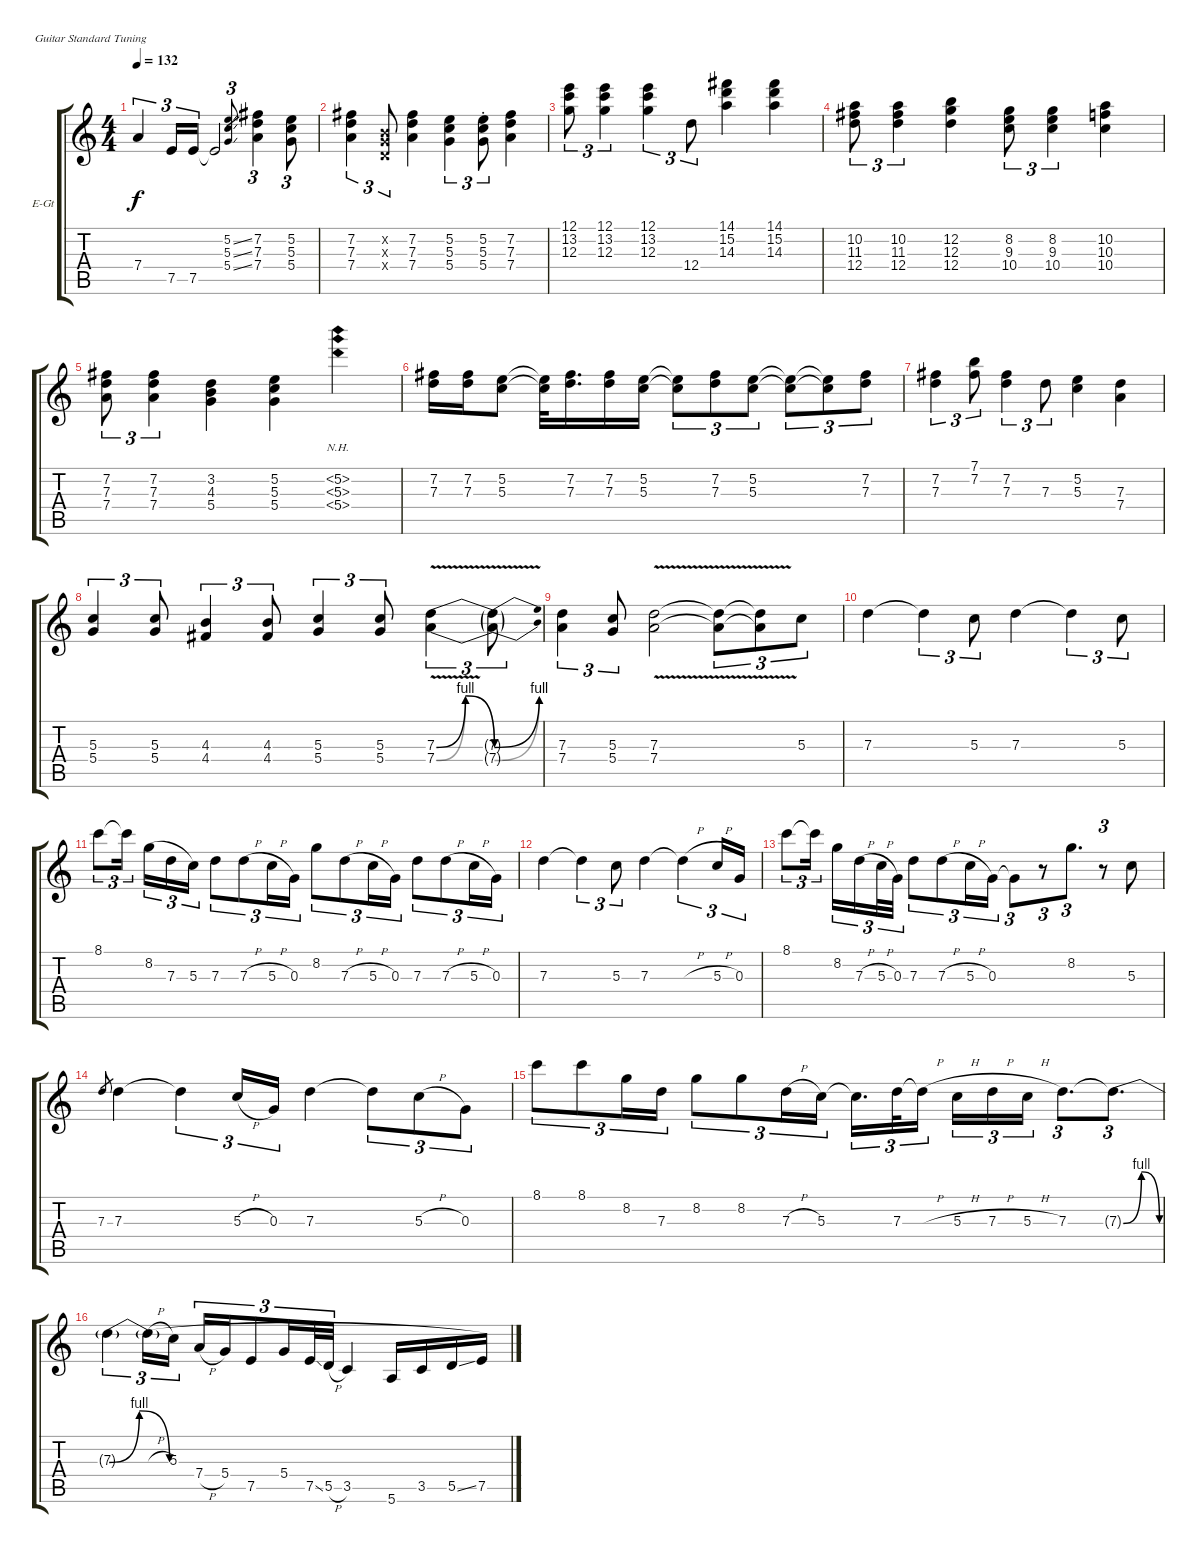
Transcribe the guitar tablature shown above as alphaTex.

\defaultSystemsLayout 4
\bracketExtendMode groupsimilarinstruments
\multiTrackTrackNamePolicy hidden
\firstSystemTrackNameOrientation horizontal
\otherSystemsTrackNameOrientation horizontal
\track ("Electric Guitar" "E-Gt") {instrument electricguitarclean}
\staff {score tabs}
\tuning (E4 B3 G3 D3 A2 E2)
\ts (4 4)
\tempo 132
\clef g2
\ks c
7.4.4{tu (3 2) dy f} 7.5.16{tu (3 2)} 7.5.16{tu (3 2)} 7.5{t}.2 (5.2{ss} 5.3{ss} 5.4{ss}).8{tu (3 2) gr} (7.2 7.3 7.4).4{tu (3 2)} (5.2 5.3 5.4).8{tu (3 2)} |
(7.2 7.3 7.4).4{tu (3 2)} (0.2{x} 0.3{x} 0.4{x}).8{tu (3 2)} (7.2 7.3 7.4).4 (5.2 5.3 5.4).4{tu (3 2)} (5.2{st} 5.3{st} 5.4{st}).8{tu (3 2)} (7.2 7.3 7.4).4 |
(12.1 13.2 12.3).8{tu (3 2)} (12.1 13.2 12.3).4{tu (3 2)} (13.2 12.1 12.3).4{tu (3 2)} 12.4.8{tu (3 2)} (14.1 14.3 15.2).4 (14.3 14.1 15.2).4 |
(12.4 11.3 10.2).8{tu (3 2)} (10.2 11.3 12.4).4{tu (3 2)} (12.4 12.3 12.2).4 (10.4 9.3 8.2).8{tu (3 2)} (8.2 9.3 10.4).4{tu (3 2)} (10.4 10.3 10.2).4 |
(7.3 7.2 7.4).8{tu (3 2)} (7.3 7.2 7.4).4{tu (3 2)} (4.3 5.4 3.2).4 (5.3 5.2 5.4).4 (5.2{nh} 5.3{nh} 5.4{nh}).4 |
(7.2 7.3).16 (7.2 7.3).16 (5.3 5.2).8 (5.2{t} 5.3{t}).32 (7.2 7.3).16{d} (7.3 7.2).16 (5.2 5.3).16 (5.3{t} 5.2{t}).8{tu (3 2)} (7.2 7.3).8{tu (3 2)} (5.3 5.2).8{tu (3 2)} (5.2{t} 5.3{t}).8{tu (3 2)} (5.2{t} 5.3{t}).8{tu (3 2)} (7.3 7.2).8{tu (3 2)} |
(7.2 7.3).4{tu (3 2)} (7.1 7.2).8{tu (3 2)} (7.2 7.3).4{tu (3 2)} 7.3.8{tu (3 2)} (5.2 5.3).4 (7.3 7.4).4 |
(5.4 5.3).4{tu (3 2)} (5.3 5.4).8{tu (3 2)} (4.4 4.3).4{tu (3 2)} (4.4 4.3).8{tu (3 2)} (5.3 5.4).4{tu (3 2)} (5.3 5.4).8{tu (3 2)} (7.3{be (bendrelease 0 0 24 4 45.6 4 59.4 0) v} 7.4{be (bendrelease 0 0 24.599999999999998 4 46.199999999999996 4 59.4 0) v}).4{tu (3 2)} (7.3{be (bend 0 0 21.599999999999998 4) v t} 7.4{be (bend 0 0 18 4) v t}).8{tu (3 2)} |
(7.3 7.4).4{tu (3 2)} (5.3 5.4).8{tu (3 2)} (7.3{v} 7.4{v}).2 (7.3{v t} 7.4{v t}).8{tu (3 2)} (7.3{v t} 7.4{v t}).8{tu (3 2)} 5.3.8{tu (3 2)} |
7.3.4 7.3{t}.4{tu (3 2)} 5.3.8{tu (3 2)} 7.3.4 7.3{t}.4{tu (3 2)} 5.3.8{tu (3 2)} |
8.1.8{tu (3 2)} 8.1{t}.16{tu (3 2)} 8.2.16{tu (3 2) legatoorigin} 7.3.16{tu (3 2) legatoorigin} 5.3.16{tu (3 2)} 7.3.8{tu (3 2)} 7.3{h}.8{tu (3 2)} 5.3{h}.16{tu (3 2)} 0.3.16{tu (3 2)} 8.2.8{tu (3 2)} 7.3{h}.8{tu (3 2)} 5.3{h}.16{tu (3 2)} 0.3.16{tu (3 2)} 7.3.8{tu (3 2)} 7.3{h}.8{tu (3 2)} 5.3{h}.16{tu (3 2)} 0.3.16{tu (3 2)} |
7.3.4 7.3{t}.4{tu (3 2)} 5.3.8{tu (3 2)} 7.3.4 7.3{h t}.4{tu (3 2)} 5.3{h}.16{tu (3 2)} 0.3.16{tu (3 2)} |
8.1.8{tu (3 2)} 8.1{t}.16{tu (3 2)} 8.2.16{tu (3 2)} 7.3{h}.16{tu (3 2)} 5.3{h}.32{tu (3 2)} 0.3.32{tu (3 2)} 7.3.8{tu (3 2)} 7.3{h}.8{tu (3 2)} 5.3{h}.16{tu (3 2)} 0.3.16{tu (3 2)} 0.3{t}.8{tu (3 2)} r.8{tu (3 2)} 8.2.8{d tu (3 2)} r.8{tu (3 2)} 5.3.8 |
7.3.8{gr} 7.3.4 7.3{t}.4{tu (3 2)} 5.3{h}.16{tu (3 2)} 0.3.16{tu (3 2)} 7.3.4 7.3{t}.8{tu (3 2)} 5.3{h}.8{tu (3 2)} 0.3.8{tu (3 2)} |
8.1.8{tu (3 2)} 8.1.8{tu (3 2)} 8.2.16{tu (3 2)} 7.3.16{tu (3 2)} 8.2.8{tu (3 2)} 8.2.8{tu (3 2)} 7.3{h}.16{tu (3 2)} 5.3.16{tu (3 2)} 5.3{t}.16{d tu (3 2)} 7.3.32{tu (3 2)} 7.3{h t}.16{tu (3 2)} 5.3{h}.16{tu (3 2)} 7.3{h}.16{tu (3 2)} 5.3{h}.16{tu (3 2)} 7.3.8{d tu (3 2)} 7.3{be (bendrelease 0 0 15.6 4 37.8 4 59.4 0) t}.8{d tu (3 2)} |
7.3{be (bendrelease 0 0 23.4 4 55.199999999999996 4 59.4 0) t}.4{tu (3 2)} 7.3{h t}.16{tu (3 2) legatoorigin} 5.3.16{tu (3 2) legatoorigin} 7.4{h}.16{tu (3 2) legatoorigin} 5.4.16{tu (3 2) legatoorigin} 7.5.8{tu (3 2) legatoorigin} 5.4.16{tu (3 2) legatoorigin} 7.5{ss}.32{tu (3 2) legatoorigin} 5.5{h}.32{tu (3 2) legatoorigin} 3.5.4{legatoorigin} 5.6.16{legatoorigin} 3.5.16{legatoorigin} 5.5{ss}.16{legatoorigin} 7.5{ss}.16{legatoorigin}
